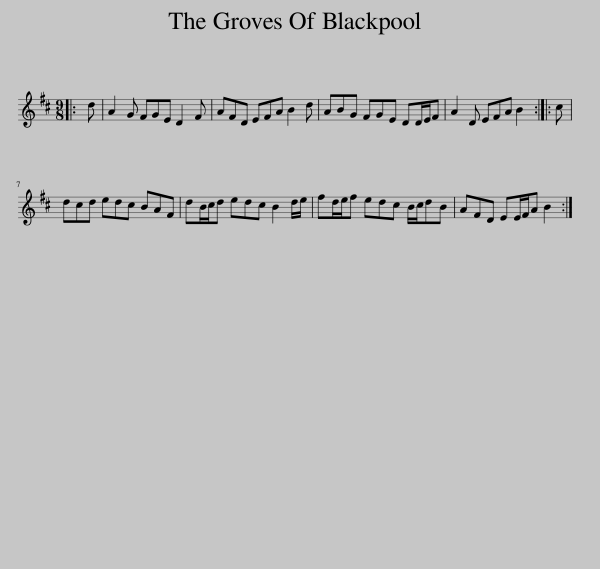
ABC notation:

X:1
L:1/8
M:9/8
I:linebreak $
K:D
V:1 treble
V:1
|: d | A2 G FGE D2 F | AFD EFA B2 d | ABG FGE DD/E/F | A2 D EFA B2 :: %5
 c |$ dcd edc BAF | dB/c/d edc B2 d/e/ | fd/e/f edc B/c/dB | AFD EE/F/A B2 :| %10
